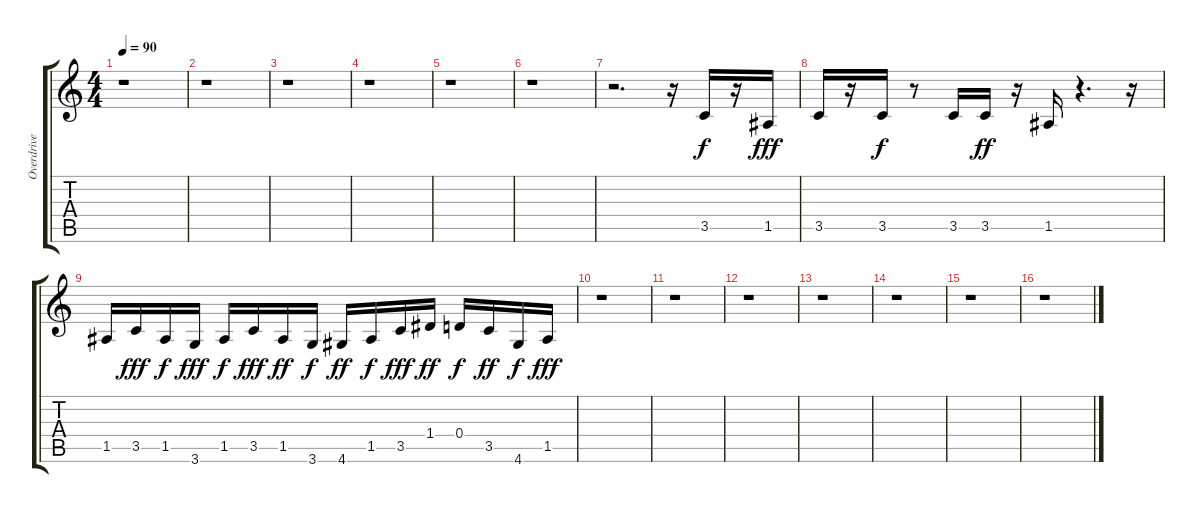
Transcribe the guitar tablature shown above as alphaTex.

\track ("Overdrive Guitar" "Overdrive ") {instrument overdrivenguitar}
\staff {score tabs}
\tuning (E4 B3 G3 D3 A2 E2) {hide}
\ts (4 4)
\tempo 90
\clef g2
\ks c
r.1{dy ff} |
r.1 |
r.1 |
r.1 |
r.1 |
r.1 |
r.2{d} r.16 3.5.16{dy f} r.16 1.5.16{dy fff} |
3.5.16 r.16 3.5.16{dy f} r.8 3.5.16 3.5.16{dy ff} r.16 1.5.16 r.4{d} r.16 |
1.5.16 3.5.16{dy fff} 1.5.16{dy f} 3.6.16{dy fff} 1.5.16{dy f} 3.5.16{dy fff} 1.5.16{dy ff} 3.6.16{dy f} 4.6.16{dy ff} 1.5.16{dy f} 3.5.16{dy fff} 1.4.16{dy ff} 0.4.16{dy f} 3.5.16{dy ff} 4.6.16{dy f} 1.5.16{dy fff} |
r.1 |
r.1 |
r.1 |
r.1 |
r.1 |
r.1 |
r.1
